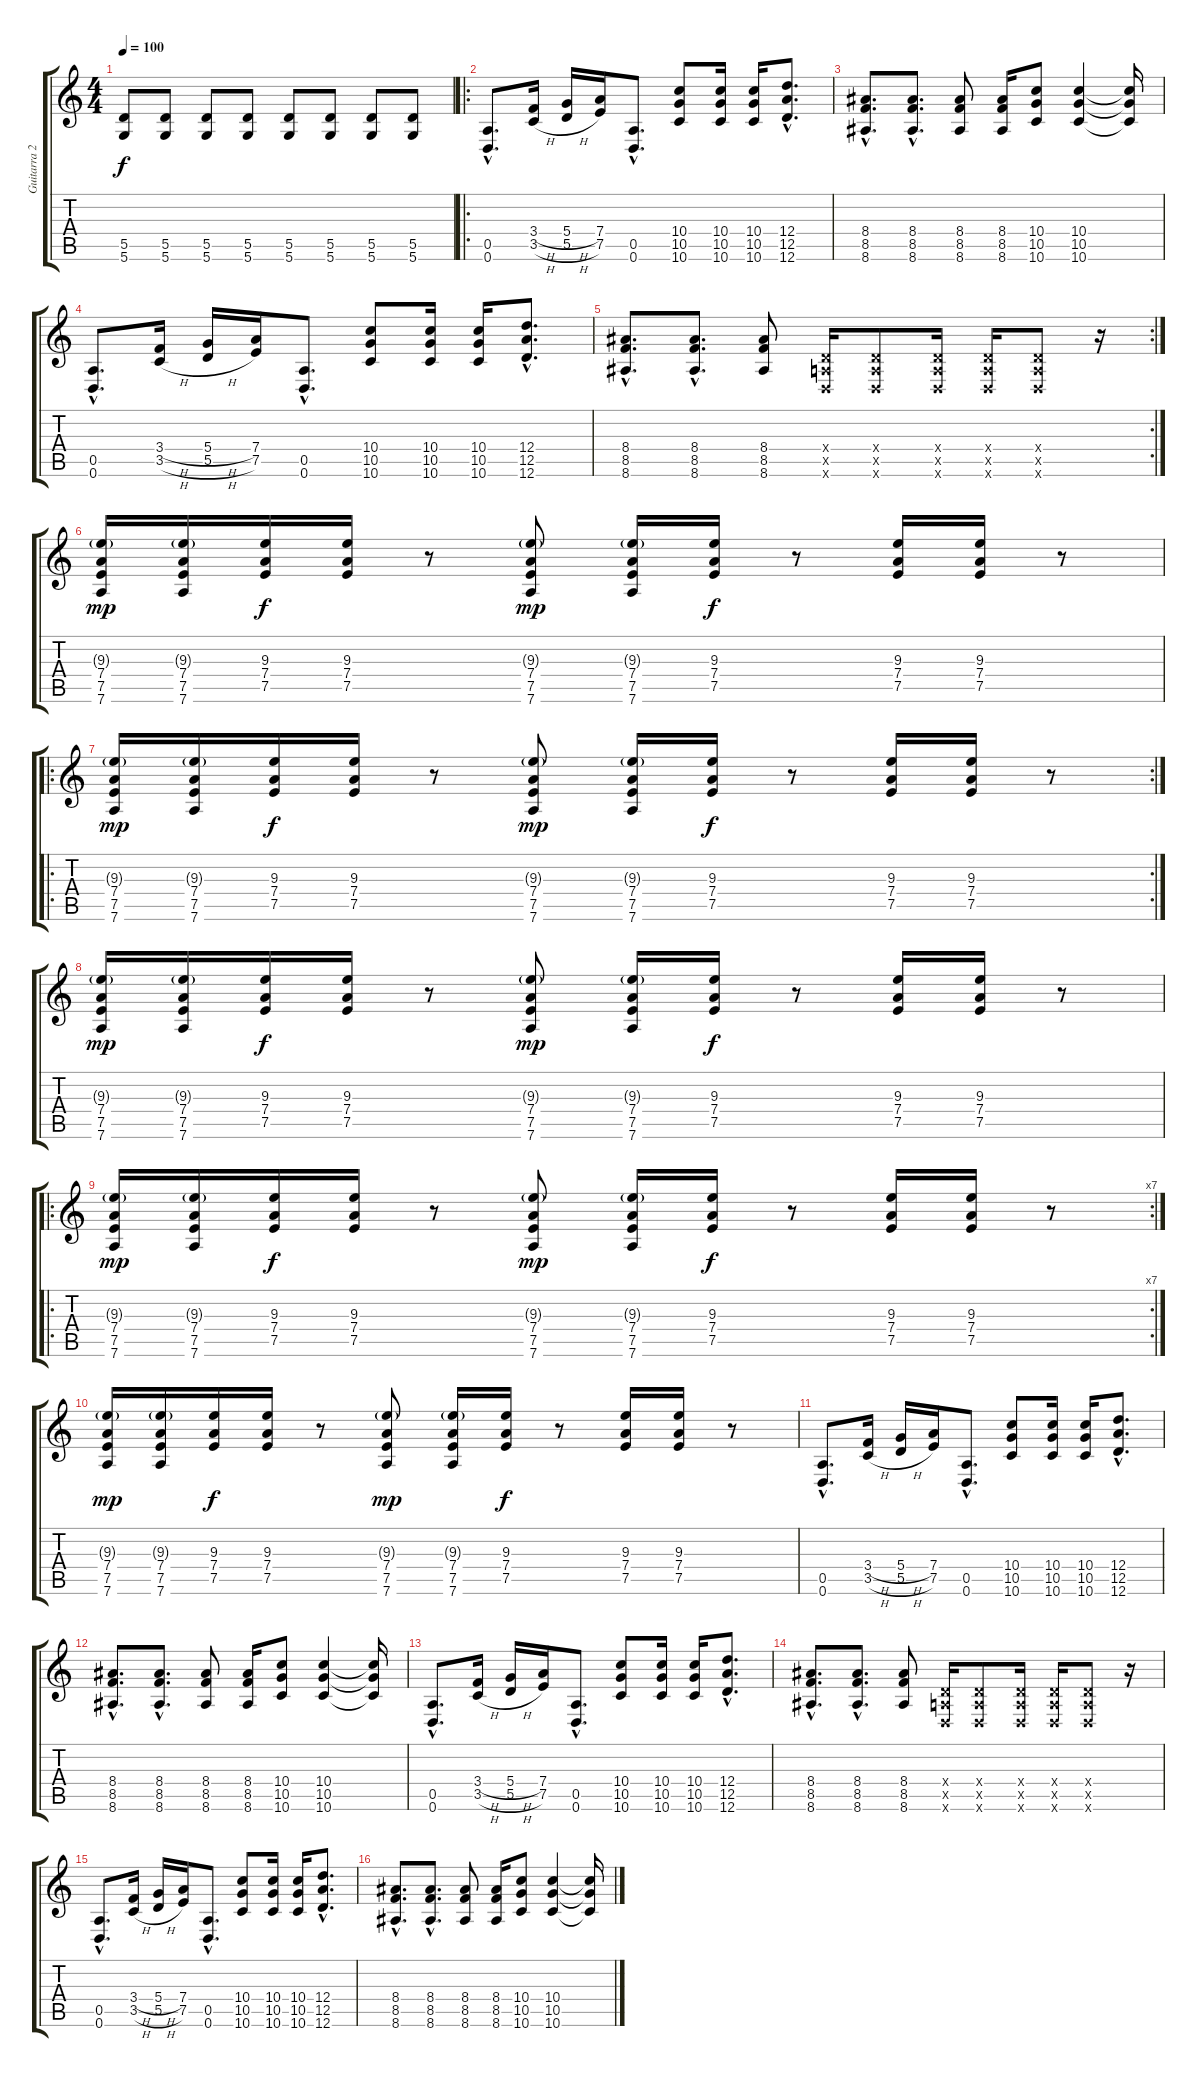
\track ("Guitarra 2" "Guitarra 2") {instrument distortionguitar}
\staff {score tabs}
\tuning (E4 B3 G3 D3 A2 D2) {hide}
\ts (4 4)
\tempo 100
\clef g2
\ks c
(5.5 5.6).8{dy f} (5.5 5.6).8 (5.5 5.6).8 (5.5 5.6).8 (5.5 5.6).8 (5.5 5.6).8 (5.5 5.6).8 (5.5 5.6).8 |
\ro
(0.5{hac} 0.6{hac}).8{d} (3.4{h} 3.5{h}).16 (5.4{h} 5.5{h}).16 (7.4 7.5).16 (0.5{hac} 0.6{hac}).8{d} (10.4 10.5 10.6).8 (10.4 10.5 10.6).16 (10.4 10.5 10.6).16 (12.4{hac} 12.5{hac} 12.6{hac}).8{d} |
(8.4{hac} 8.5{hac} 8.6{hac}).8{d} (8.4{hac} 8.5{hac} 8.6{hac}).8{d} (8.4 8.5 8.6).8 (8.4 8.5 8.6).16 (10.4 10.5 10.6).8 (10.4 10.5 10.6).4 (10.4{t} 10.5{t} 10.6{t}).16 |
(0.5{hac} 0.6{hac}).8{d} (3.4{h} 3.5{h}).16 (5.4{h} 5.5{h}).16 (7.4 7.5).16 (0.5{hac} 0.6{hac}).8{d} (10.4 10.5 10.6).8 (10.4 10.5 10.6).16 (10.4 10.5 10.6).16 (12.4{hac} 12.5{hac} 12.6{hac}).8{d} |
\rc 2
(8.4{hac} 8.5{hac} 8.6{hac}).8{d} (8.4{hac} 8.5{hac} 8.6{hac}).8{d} (8.4 8.5 8.6).8 (0.4{x} 0.5{x} 0.6{x}).16 (0.4{x} 0.5{x} 0.6{x}).8 (0.4{x} 0.5{x} 0.6{x}).16 (0.4{x} 0.5{x} 0.6{x}).16 (0.4{x} 0.5{x} 0.6{x}).8 r.16 |
(9.3{g} 7.4 7.5 7.6).16{dy mp} (9.3{g} 7.4 7.5 7.6).16 (9.3 7.4 7.5).16{dy f} (9.3 7.4 7.5).16 r.8 (9.3{g} 7.4 7.5 7.6).8{dy mp} (9.3{g} 7.4 7.5 7.6).16 (9.3 7.4 7.5).16{dy f} r.8 (9.3 7.4 7.5).16 (9.3 7.4 7.5).16 r.8 |
\ro
\rc 2
(9.3{g} 7.4 7.5 7.6).16{dy mp} (9.3{g} 7.4 7.5 7.6).16 (9.3 7.4 7.5).16{dy f} (9.3 7.4 7.5).16 r.8 (9.3{g} 7.4 7.5 7.6).8{dy mp} (9.3{g} 7.4 7.5 7.6).16 (9.3 7.4 7.5).16{dy f} r.8 (9.3 7.4 7.5).16 (9.3 7.4 7.5).16 r.8 |
(9.3{g} 7.4 7.5 7.6).16{dy mp} (9.3{g} 7.4 7.5 7.6).16 (9.3 7.4 7.5).16{dy f} (9.3 7.4 7.5).16 r.8 (9.3{g} 7.4 7.5 7.6).8{dy mp} (9.3{g} 7.4 7.5 7.6).16 (9.3 7.4 7.5).16{dy f} r.8 (9.3 7.4 7.5).16 (9.3 7.4 7.5).16 r.8 |
\ro
\rc 7
(9.3{g} 7.4 7.5 7.6).16{dy mp} (9.3{g} 7.4 7.5 7.6).16 (9.3 7.4 7.5).16{dy f} (9.3 7.4 7.5).16 r.8 (9.3{g} 7.4 7.5 7.6).8{dy mp} (9.3{g} 7.4 7.5 7.6).16 (9.3 7.4 7.5).16{dy f} r.8 (9.3 7.4 7.5).16 (9.3 7.4 7.5).16 r.8 |
(9.3{g} 7.4 7.5 7.6).16{dy mp} (9.3{g} 7.4 7.5 7.6).16 (9.3 7.4 7.5).16{dy f} (9.3 7.4 7.5).16 r.8 (9.3{g} 7.4 7.5 7.6).8{dy mp} (9.3{g} 7.4 7.5 7.6).16 (9.3 7.4 7.5).16{dy f} r.8 (9.3 7.4 7.5).16 (9.3 7.4 7.5).16 r.8 |
(0.5{hac} 0.6{hac}).8{d} (3.4{h} 3.5{h}).16 (5.4{h} 5.5{h}).16 (7.4 7.5).16 (0.5{hac} 0.6{hac}).8{d} (10.4 10.5 10.6).8 (10.4 10.5 10.6).16 (10.4 10.5 10.6).16 (12.4{hac} 12.5{hac} 12.6{hac}).8{d} |
(8.4{hac} 8.5{hac} 8.6{hac}).8{d} (8.4{hac} 8.5{hac} 8.6{hac}).8{d} (8.4 8.5 8.6).8 (8.4 8.5 8.6).16 (10.4 10.5 10.6).8 (10.4 10.5 10.6).4 (10.4{t} 10.5{t} 10.6{t}).16 |
(0.5{hac} 0.6{hac}).8{d} (3.4{h} 3.5{h}).16 (5.4{h} 5.5{h}).16 (7.4 7.5).16 (0.5{hac} 0.6{hac}).8{d} (10.4 10.5 10.6).8 (10.4 10.5 10.6).16 (10.4 10.5 10.6).16 (12.4{hac} 12.5{hac} 12.6{hac}).8{d} |
(8.4{hac} 8.5{hac} 8.6{hac}).8{d} (8.4{hac} 8.5{hac} 8.6{hac}).8{d} (8.4 8.5 8.6).8 (0.4{x} 0.5{x} 0.6{x}).16 (0.4{x} 0.5{x} 0.6{x}).8 (0.4{x} 0.5{x} 0.6{x}).16 (0.4{x} 0.5{x} 0.6{x}).16 (0.4{x} 0.5{x} 0.6{x}).8 r.16 |
(0.5{hac} 0.6{hac}).8{d} (3.4{h} 3.5{h}).16 (5.4{h} 5.5{h}).16 (7.4 7.5).16 (0.5{hac} 0.6{hac}).8{d} (10.4 10.5 10.6).8 (10.4 10.5 10.6).16 (10.4 10.5 10.6).16 (12.4{hac} 12.5{hac} 12.6{hac}).8{d} |
(8.4{hac} 8.5{hac} 8.6{hac}).8{d} (8.4{hac} 8.5{hac} 8.6{hac}).8{d} (8.4 8.5 8.6).8 (8.4 8.5 8.6).16 (10.4 10.5 10.6).8 (10.4 10.5 10.6).4 (10.4{t} 10.5{t} 10.6{t}).16
